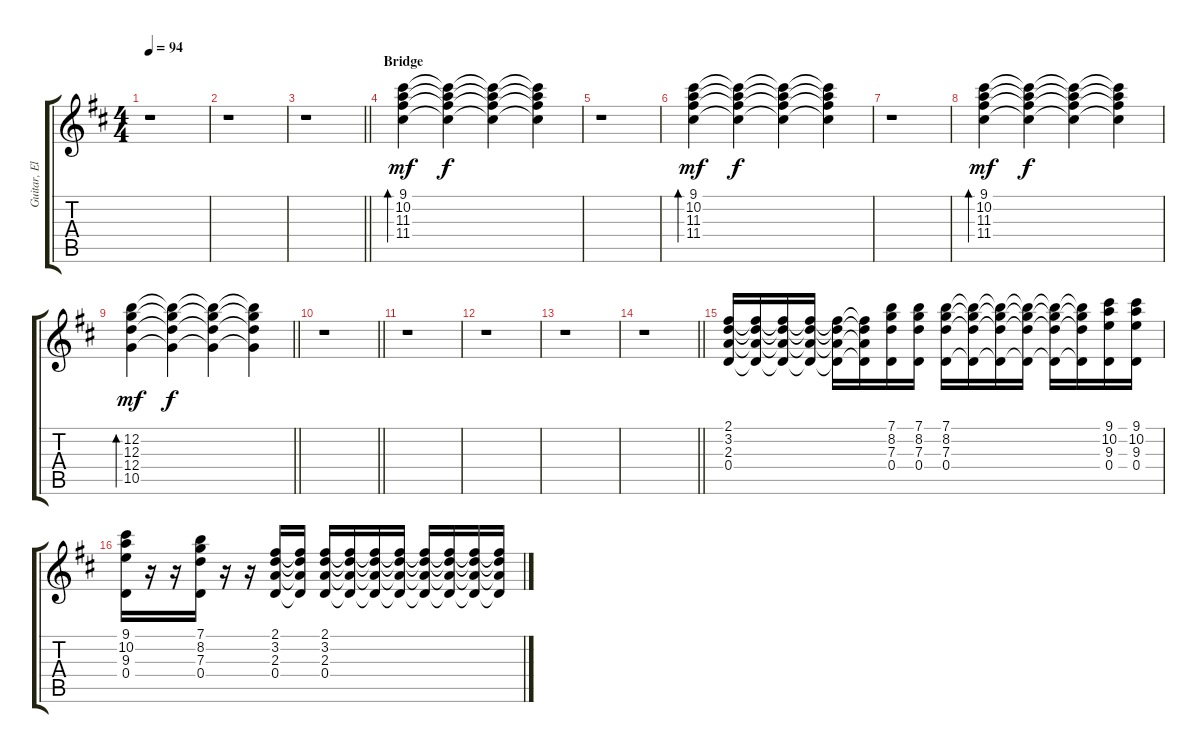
\track ("Guitar, Electric 1" "Guitar, El") {instrument distortionguitar}
\staff {score tabs}
\tuning (E4 B3 G3 D3 A2 E2) {hide}
\ts (4 4)
\tempo 94
\clef g2
\ks d
r.1{dy f} |
r.1 |
\barLineRight lightlight
r.1 |
\section ("" "Bridge")
(9.1 10.2 11.3 11.4).4{bd 30 dy mf} (9.1{t} 10.2{t} 11.3{t} 11.4{t}).4{dy f} (9.1{t} 10.2{t} 11.3{t} 11.4{t}).4 (9.1{t} 10.2{t} 11.3{t} 11.4{t}).4 |
r.1 |
(9.1 10.2 11.3 11.4).4{bd 30 dy mf} (9.1{t} 10.2{t} 11.3{t} 11.4{t}).4{dy f} (9.1{t} 10.2{t} 11.3{t} 11.4{t}).4 (9.1{t} 10.2{t} 11.3{t} 11.4{t}).4 |
r.1 |
(9.1 10.2 11.3 11.4).4{bd 30 dy mf} (9.1{t} 10.2{t} 11.3{t} 11.4{t}).4{dy f} (9.1{t} 10.2{t} 11.3{t} 11.4{t}).4 (9.1{t} 10.2{t} 11.3{t} 11.4{t}).4 |
\barLineRight lightlight
(12.2 12.3 12.4 10.5).4{bd 30 dy mf} (12.2{t} 12.3{t} 12.4{t} 10.5{t}).4{dy f} (12.2{t} 12.3{t} 12.4{t} 10.5{t}).4 (12.2{t} 12.3{t} 12.4{t} 10.5{t}).4 |
\barLineRight lightlight
r.1 |
r.1 |
r.1 |
r.1 |
\barLineRight lightlight
r.1 |
(2.1 3.2 2.3 0.4).16 (2.1{t} 3.2{t} 2.3{t} 0.4{t}).16 (2.1{t} 3.2{t} 2.3{t} 0.4{t}).16 (2.1{t} 3.2{t} 2.3{t} 0.4{t}).16 (2.1{t} 3.2{t} 2.3{t} 0.4{t}).16 (2.1{t} 3.2{t} 2.3{t} 0.4{t}).16 (7.1 8.2 7.3 0.4).16 (7.1 8.2 7.3 0.4).16 (7.1 8.2 7.3 0.4).16 (7.1{t} 8.2{t} 7.3{t} 0.4{t}).16 (7.1{t} 8.2{t} 7.3{t} 0.4{t}).16 (7.1{t} 8.2{t} 7.3{t} 0.4{t}).16 (7.1{t} 8.2{t} 7.3{t} 0.4{t}).16 (7.1{t} 8.2{t} 7.3{t} 0.4{t}).16 (9.1 10.2 9.3 0.4).16 (9.1 10.2 9.3 0.4).16 |
(9.1 10.2 9.3 0.4).16 r.16 r.16 (7.1 8.2 7.3 0.4).16 r.16 r.16 (2.1 3.2 2.3 0.4).16 (2.1{t} 3.2{t} 2.3{t} 0.4{t}).16 (2.1 3.2 2.3 0.4).16 (2.1{t} 3.2{t} 2.3{t} 0.4{t}).16 (2.1{t} 3.2{t} 2.3{t} 0.4{t}).16 (2.1{t} 3.2{t} 2.3{t} 0.4{t}).16 (2.1{t} 3.2{t} 2.3{t} 0.4{t}).16 (2.1{t} 3.2{t} 2.3{t} 0.4{t}).16 (2.1{t} 3.2{t} 2.3{t} 0.4{t}).16 (2.1{t} 3.2{t} 2.3{t} 0.4{t}).16
